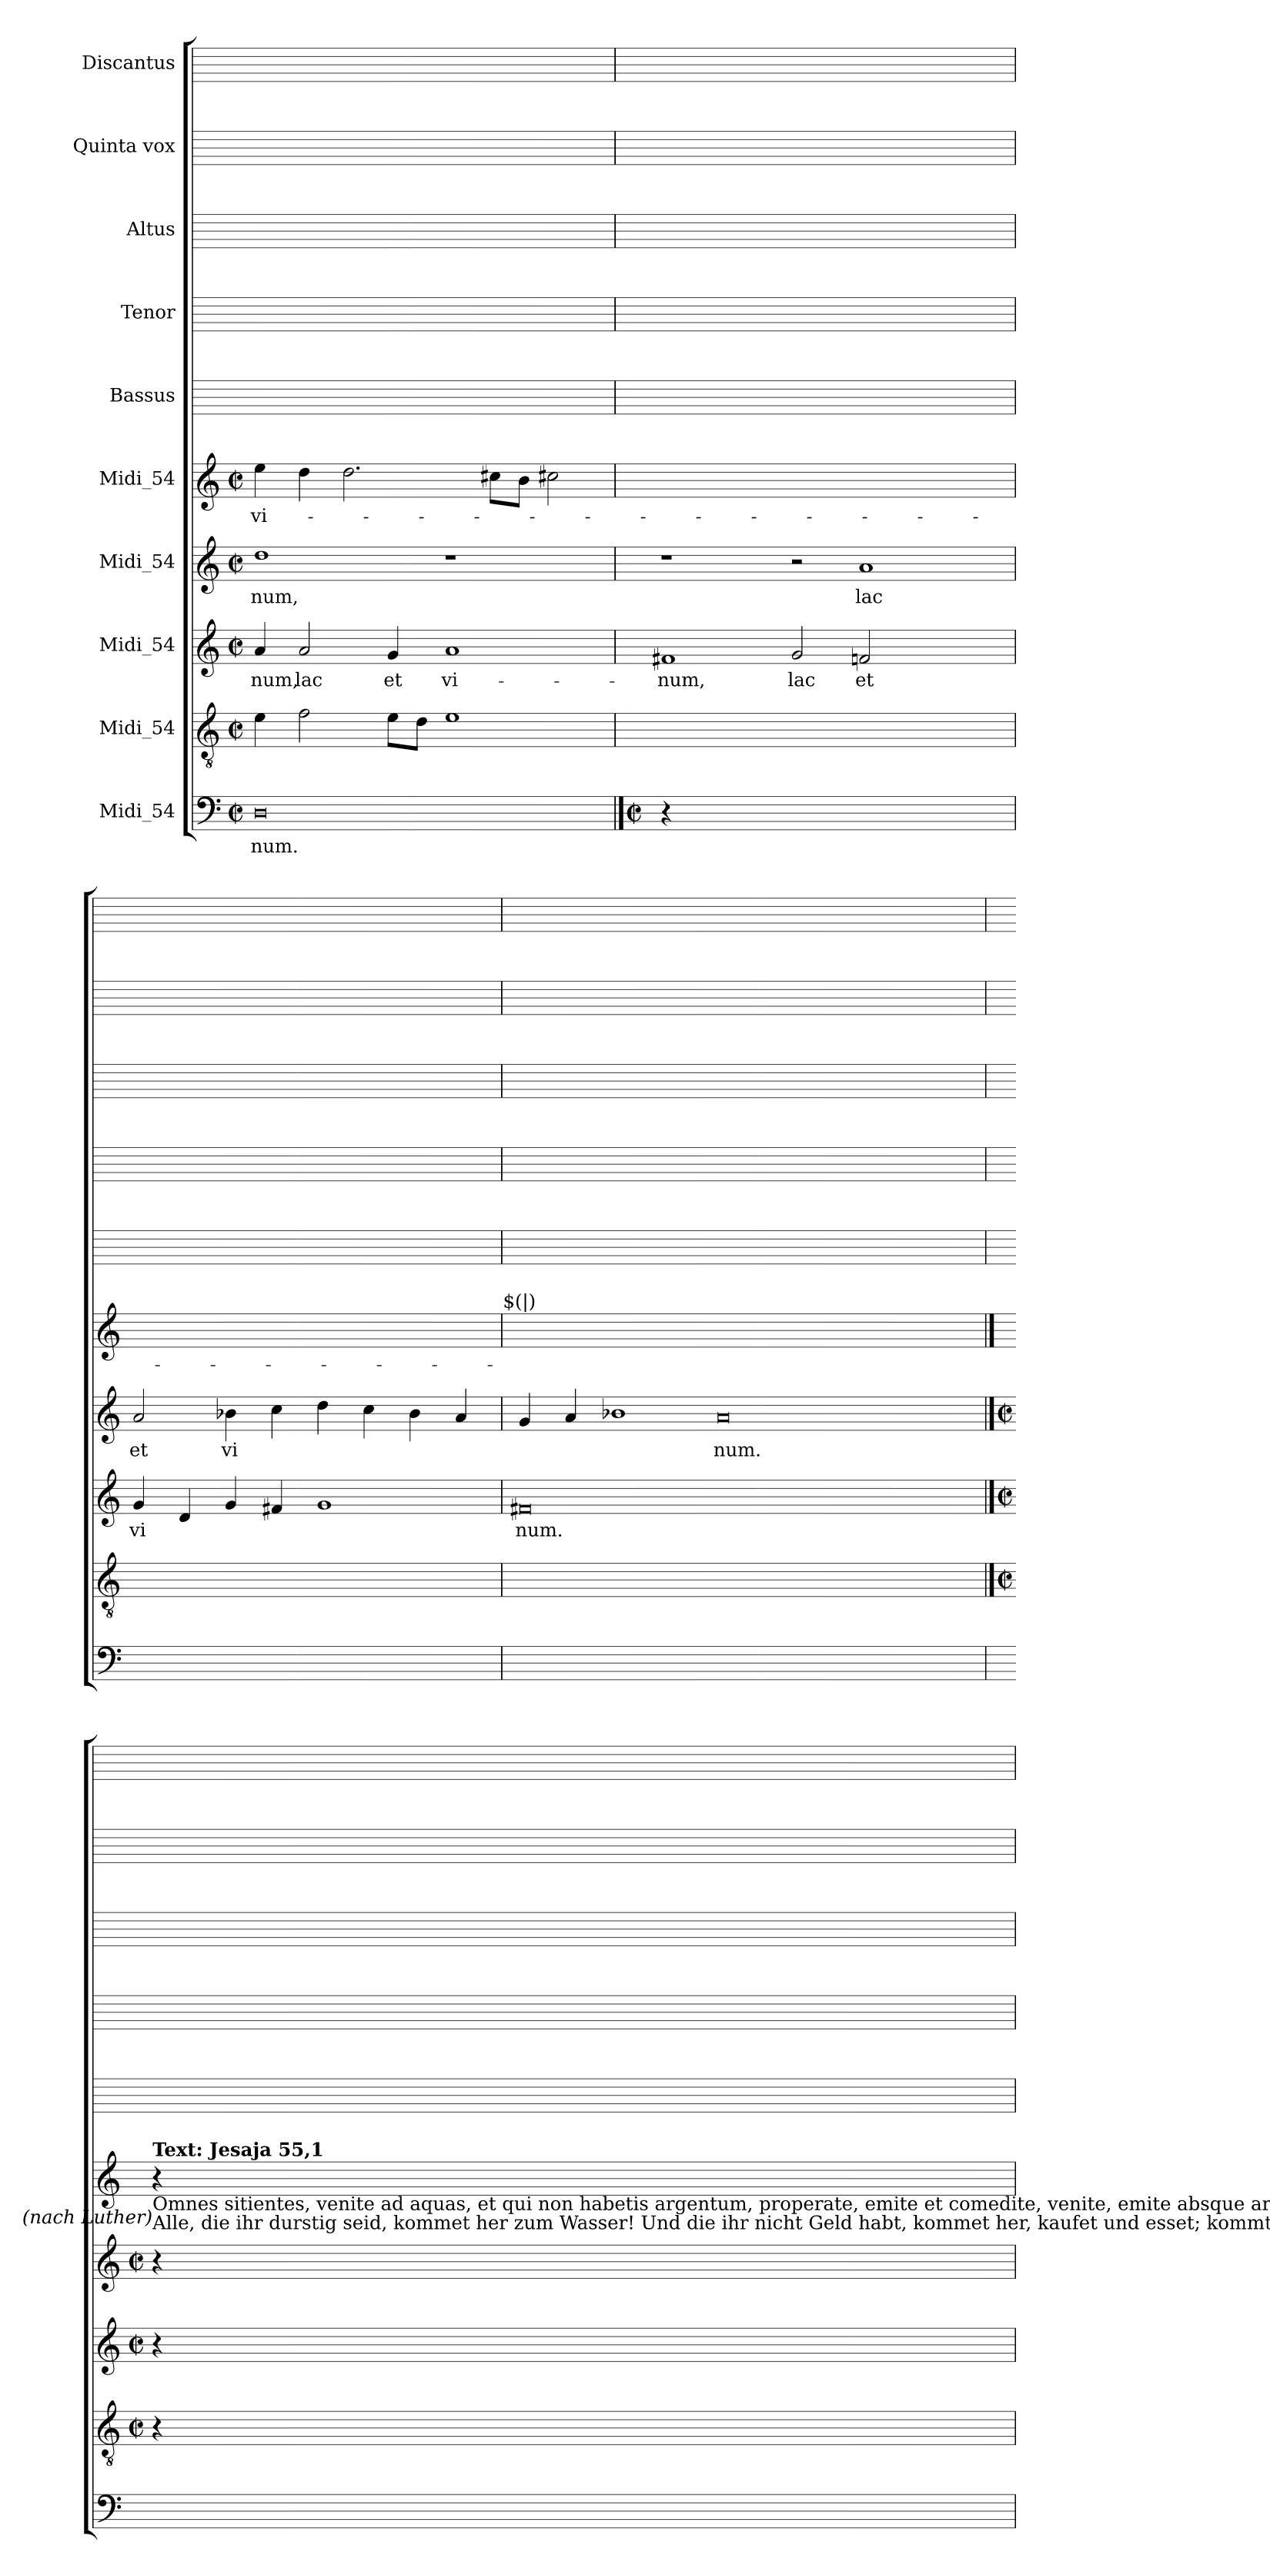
**kern	**text	**kern	**text	**kern	**text	**kern	**text	**kern	**text	**kern	**kern	**kern	**kern	**kern
*part10	*part10	*part9	*part9	*part8	*part8	*part7	*part7	*part6	*part6	*part5	*part4	*part3	*part2	*part1
*staff10	*staff10	*staff9	*staff9	*staff8	*staff8	*staff7	*staff7	*staff6	*staff6	*staff5	*staff4	*staff3	*staff2	*staff1
*I"Midi_54	*	*I"Midi_54	*	*I"Midi_54	*	*I"Midi_54	*	*I"Midi_54	*	*I"Bassus	*I"Tenor	*I"Altus	*I"Quinta vox	*I"Discantus
!!LO:LB:g=z
*clefF4	*	*clefGv2	*	*clefG2	*	*clefG2	*	*clefG2	*	*	*	*	*	*
*k[]	*	*k[]	*	*k[]	*	*k[]	*	*k[]	*	*	*	*	*	*
*C:	*	*C:	*	*C:	*	*C:	*	*C:	*	*	*	*	*	*
*M4/2	*	*M4/2	*	*M4/2	*	*M4/2	*	*M4/2	*	*	*	*	*	*
*met(c|)	*	*met(c|)	*	*met(c|)	*	*met(c|)	*	*met(c|)	*	*	*	*	*	*
=	=	=	=	=	=	=	=	=	=	=	=	=	=	=
!	!LO:LY:b	!	!	!	!LO:LY:b	!	!LO:LY:b	!	!LO:LY:b	!	!	!	!	!
0D	num.	4e	.	4a	-num,	1dd	num,	4ee	vi-	4ryy	4ryy	4ryy	4ryy	4ryy
!	!	!	!	!	!LO:LY:b	!	!	!	!	!	!	!	!	!
.	.	2f	.	2a	lac	.	.	4dd	.	1..ryy	1..ryy	1..ryy	1..ryy	1..ryy
.	.	.	.	.	.	.	.	2.dd	.	.	.	.	.	.
!	!	!	!	!	!LO:LY:b	!	!	!	!	!	!	!	!	!
.	.	8eL	.	4g	et	.	.	.	.	.	.	.	.	.
.	.	8dJ	.	.	.	.	.	.	.	.	.	.	.	.
!	!	!	!	!	!LO:LY:b	!	!	!	!	!	!	!	!	!
.	.	1e	.	1a	vi-	1r	.	.	.	.	.	.	.	.
.	.	.	.	.	.	.	.	8cc#L	.	.	.	.	.	.
.	.	.	.	.	.	.	.	8bJ	.	.	.	.	.	.
.	.	.	.	.	.	.	.	2cc#X	.	.	.	.	.	.
!!LO:LB:g=z
==	=	=	=	=	=	=	=	=	=	=	=	=	=	=
*M4/2	*	*	*	*	*	*	*	*	*	*	*	*	*	*
*met(c|)	*	*	*	*	*	*	*	*	*	*	*	*	*	*
!	!	!	!LO:LY:b	!	!LO:LY:b	!	!	!	!LO:LY:b	!	!	!	!	!
4r	.	[0dyy	-num.	1f#X	-num,	1r	.	[0ddyy	-num.	4ryy	4ryy	4ryy	4ryy	4ryy
0ryy	.	.	.	.	.	.	.	.	.	0ryy	0ryy	0ryy	0ryy	0ryy
!	!	!	!	!	!LO:LY:b	!	!	!	!	!	!	!	!	!
.	.	.	.	2g	lac	2r	.	.	.	.	.	.	.	.
!	!	!	!	!	!LO:LY:b	!	!LO:LY:b	!	!	!	!	!	!	!
.	.	.	.	2fn	et	1a	lac	.	.	.	.	.	.	.
.	.	2ryy	.	2ryy	.	.	.	2ryy	.	.	.	.	.	.
4ryy	.	.	.	.	.	.	.	.	.	4ryy	4ryy	4ryy	4ryy	4ryy
=	=	=	=	=	=	=	=	=	=	=	=	=	=	=
!	!	!	!	!	!LO:LY:b	!	!LO:LY:b	!	!	!	!	!	!	!
0ryy	.	0dyy_	.	4g	vi	2a	et	0ddyy_	.	4ryy	4ryy	4ryy	4ryy	4ryy
.	.	.	.	4d	.	.	.	.	.	1..ryy	1..ryy	1..ryy	1..ryy	1..ryy
!	!	!	!	!	!	!	!LO:LY:b	!	!	!	!	!	!	!
.	.	.	.	4g	.	4b-	vi	.	.	.	.	.	.	.
.	.	.	.	4f#X	.	4cc	.	.	.	.	.	.	.	.
.	.	.	.	1g	.	4dd	.	.	.	.	.	.	.	.
.	.	.	.	.	.	4cc	.	.	.	.	.	.	.	.
.	.	.	.	.	.	4b-	.	.	.	.	.	.	.	.
.	.	.	.	.	.	4a	.	.	.	.	.	.	.	.
=	=	=	=	=	=	=	=	=	=	=	=	=	=	=
!	!	!	!	!	!	!	!	!LO:TX:a:cj:t=$(|)	!	!	!	!	!	!
!	!	!	!	!	!LO:LY:b	!	!	!	!	!	!	!	!	!
0ryy	.	0dyy]	.	0f#X	num.	4g	.	0ddyy]	.	4ryy	4ryy	4ryy	4ryy	4ryy
.	.	.	.	.	.	4a	.	.	.	0ryy	0ryy	0ryy	0ryy	0ryy
.	.	.	.	.	.	1b-X	.	.	.	.	.	.	.	.
!	!	!	!	!	!	!	!LO:LY:b	!	!	!	!	!	!	!
.	.	.	.	.	.	0a	num.	.	.	.	.	.	.	.
1.ryy	.	1.ryy	.	1.ryy	.	.	.	1.ryy	.	.	.	.	.	.
.	.	.	.	.	.	.	.	.	.	1ryy	1ryy	1ryy	1ryy	1ryy
.	.	.	.	.	.	.	.	.	.	4ryy	4ryy	4ryy	4ryy	4ryy
!!LO:LB:g=z
=	=	==	=	==	=	==	=	==	=	=	=	=	=	=
*	*	*M4/2	*	*M4/2	*	*M4/2	*	*	*	*	*	*	*	*
*	*	*met(c|)	*	*met(c|)	*	*met(c|)	*	*	*	*	*	*	*	*
!	!	!	!	!	!	!	!	!LO:TX:a:B:t=Text&colon; Jesaja 55,1	!	!	!	!	!	!
!	!	!	!	!	!	!	!	!LO:TX:b:t=Omnes sitientes, venite ad aquas, et qui non habetis argentum, properate, emite et comedite, venite, emite absque argento et absque ulla commutatione lac et vinum.	!	!	!	!	!	!
!	!	!	!	!	!	!	!	!LO:TX:b:t=Alle, die ihr durstig seid, kommet her zum Wasser! Und die ihr nicht Geld habt, kommet her, kaufet und esset; kommt her und kauft ohne Geld und umsonst beides, Milch und Wein.	!	!	!	!	!	!
!	!	!	!	!	!	!	!	!LO:TX:b:i:rj:t=(nach Luther)	!	!	!	!	!	!
0ryy	.	4r	.	4r	.	4r	.	4r	.	4ryy	4ryy	4ryy	4ryy	4ryy
.	.	1..ryy	.	1..ryy	.	1..ryy	.	1..ryy	.	1..ryy	1..ryy	1..ryy	1..ryy	1..ryy
=	=	=	=	=	=	=	=	=	=	=	=	=	=	=
*-	*-	*-	*-	*-	*-	*-	*-	*-	*-	*-	*-	*-	*-	*-
